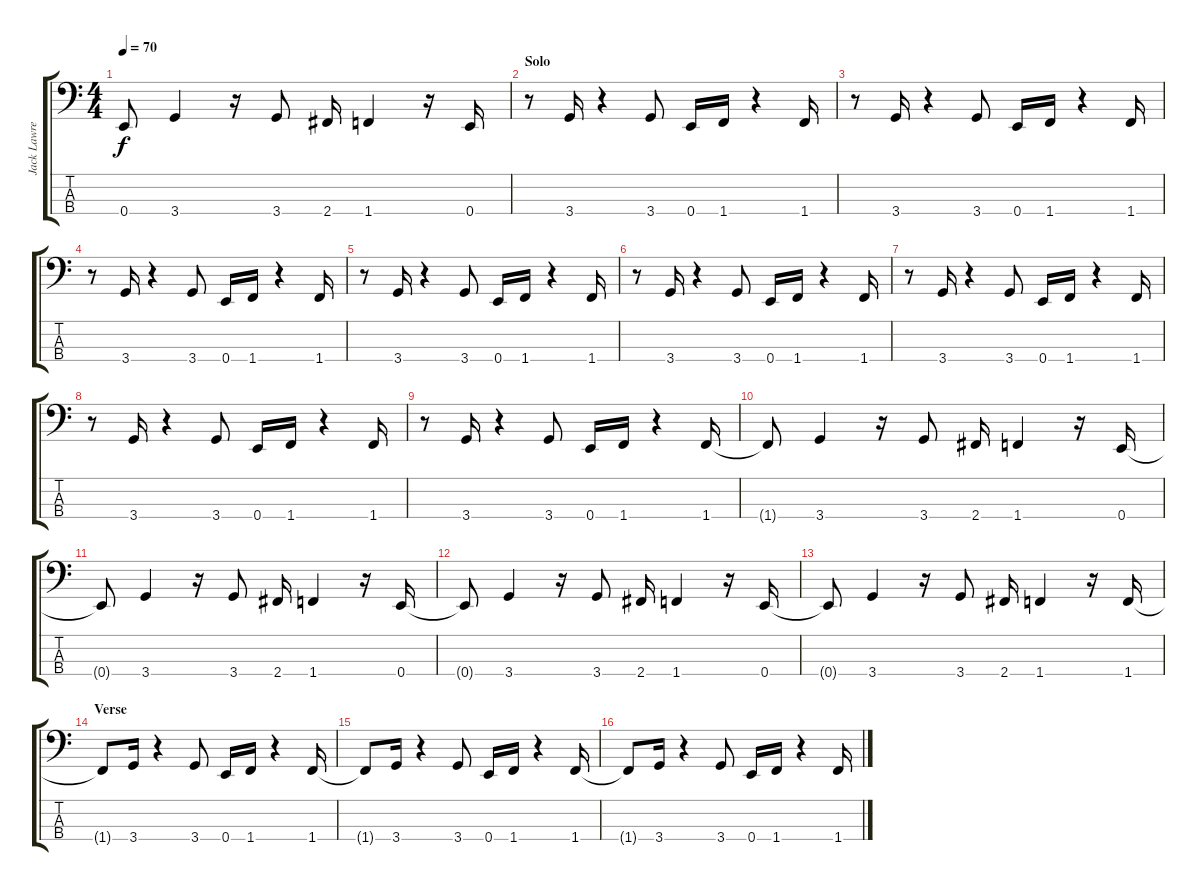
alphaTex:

\track ("Jack Lawrence (Bass)" "Jack Lawre") {instrument electricbassfinger}
\staff {score tabs}
\tuning (G2 D2 A1 E1) {hide}
\ts (4 4)
\tempo 70
\clef f4
\ks c
0.4{t}.8{dy f} 3.4.4 r.16 3.4.8 2.4.16 1.4.4 r.16 0.4.16 |
\section ("" "Solo")
r.8 3.4.16 r.4 3.4.8 0.4.16 1.4.16 r.4 1.4.16 |
r.8 3.4.16 r.4 3.4.8 0.4.16 1.4.16 r.4 1.4.16 |
r.8 3.4.16 r.4 3.4.8 0.4.16 1.4.16 r.4 1.4.16 |
r.8 3.4.16 r.4 3.4.8 0.4.16 1.4.16 r.4 1.4.16 |
r.8 3.4.16 r.4 3.4.8 0.4.16 1.4.16 r.4 1.4.16 |
r.8 3.4.16 r.4 3.4.8 0.4.16 1.4.16 r.4 1.4.16 |
r.8 3.4.16 r.4 3.4.8 0.4.16 1.4.16 r.4 1.4.16 |
r.8 3.4.16 r.4 3.4.8 0.4.16 1.4.16 r.4 1.4.16 |
1.4{t}.8 3.4.4 r.16 3.4.8 2.4.16 1.4.4 r.16 0.4.16 |
0.4{t}.8 3.4.4 r.16 3.4.8 2.4.16 1.4.4 r.16 0.4.16 |
0.4{t}.8 3.4.4 r.16 3.4.8 2.4.16 1.4.4 r.16 0.4.16 |
0.4{t}.8 3.4.4 r.16 3.4.8 2.4.16 1.4.4 r.16 1.4.16 |
\section ("" "Verse")
1.4{t}.8 3.4.16 r.4 3.4.8 0.4.16 1.4.16 r.4 1.4.16 |
1.4{t}.8 3.4.16 r.4 3.4.8 0.4.16 1.4.16 r.4 1.4.16 |
1.4{t}.8 3.4.16 r.4 3.4.8 0.4.16 1.4.16 r.4 1.4.16
